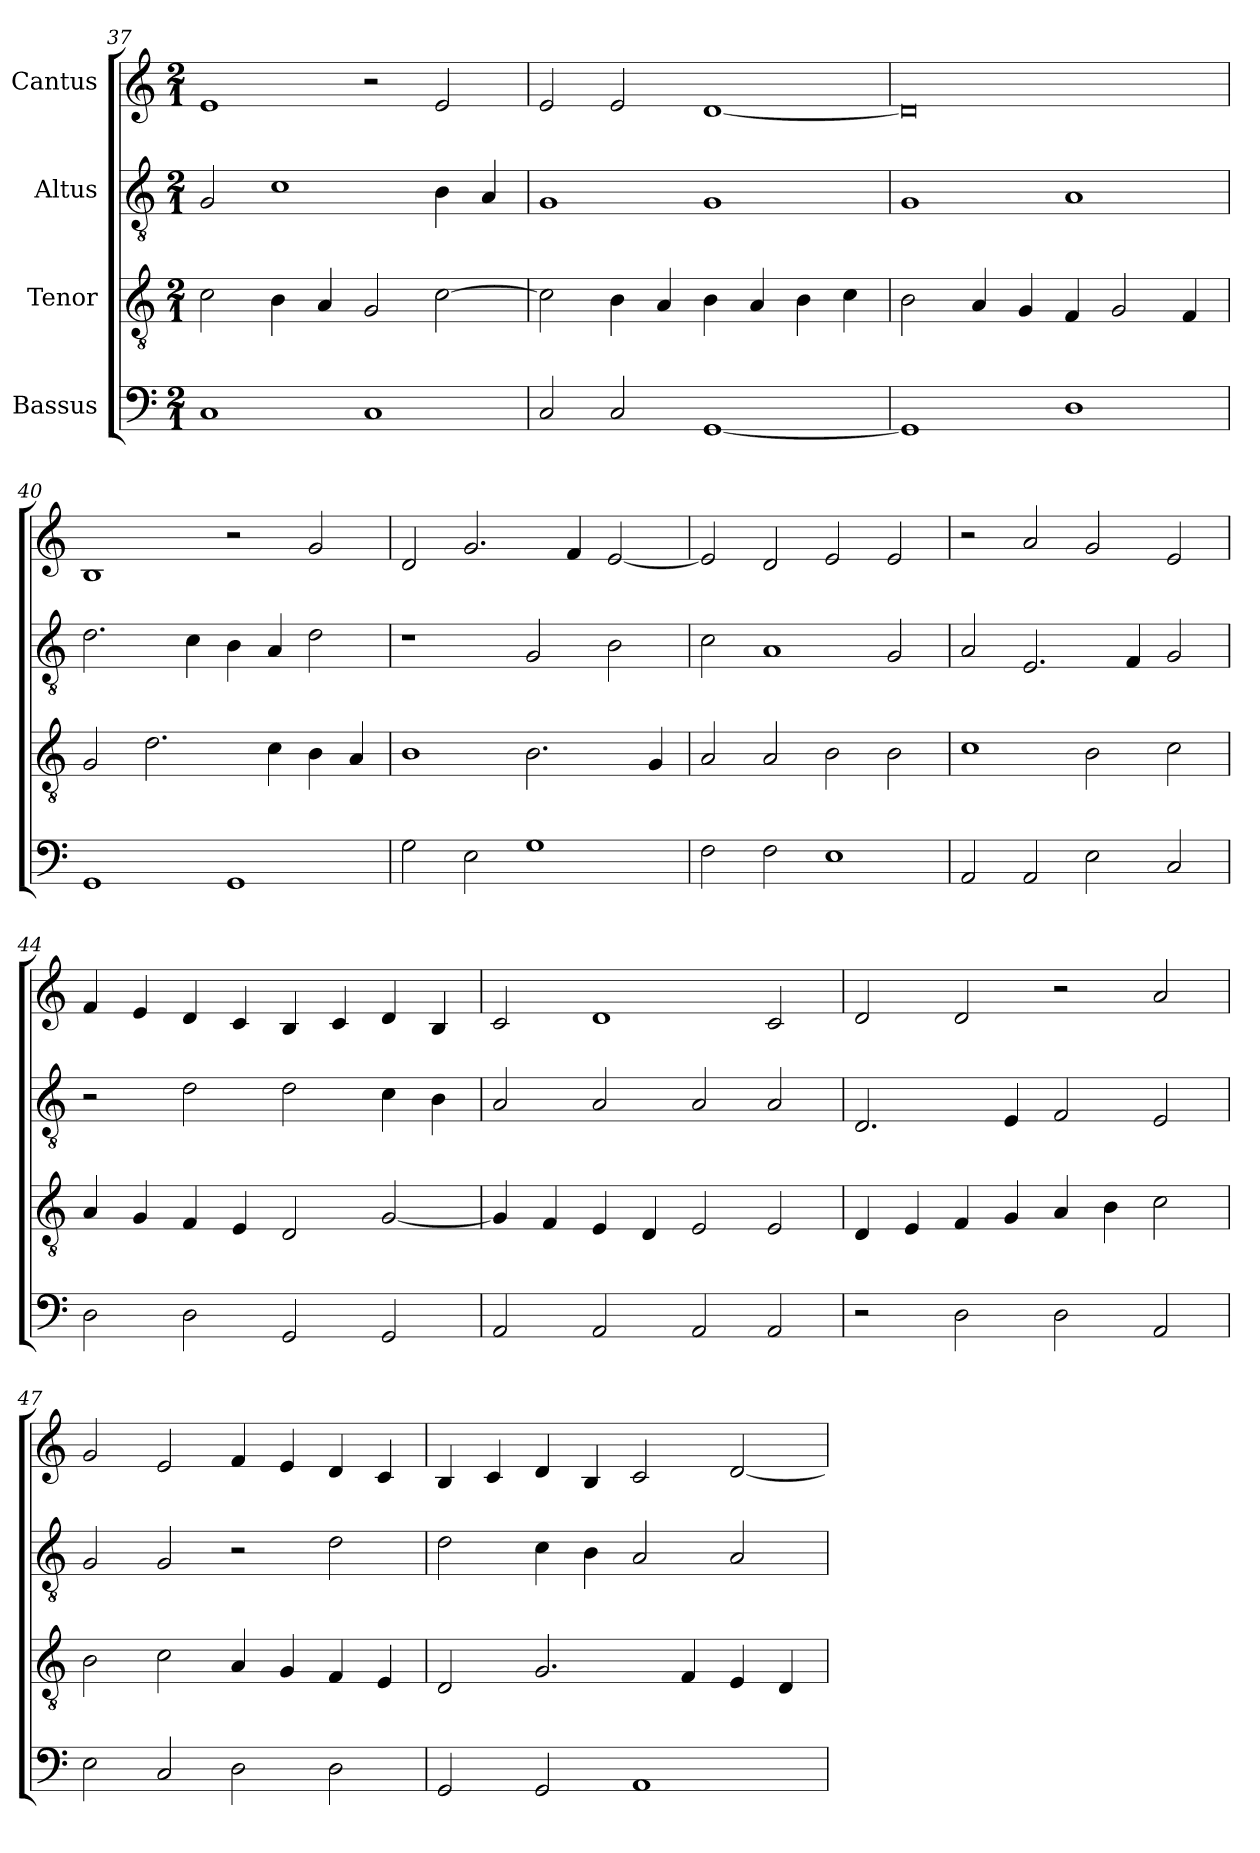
**kern	**kern	**kern	**kern
*part4	*part3	*part2	*part1
*staff4	*staff3	*staff2	*staff1
*I"Bassus	*I"Tenor	*I"Altus	*I"Cantus
*clefF4	*clefGv2	*clefGv2	*clefG2
*	*ITrd7c12	*ITrd7c12	*
*k[]	*k[]	*k[]	*k[]
*C:	*C:	*C:	*C:
*M2/1	*M2/1	*M2/1	*M2/1
=37	=37	=37	=37
1Ci	2Ci\	2GGi/	1ei
.	4BBi\	1Ci	.
.	4AAi/	.	.
1Ci	2GGi/	.	2r
.	[>2Ci\	4BBi\	2ei/
.	.	4AAi/	.
=38	=38	=38	=38
2Ci/	2Ci\]	1GGi	2ei/
2Ci/	4BBi\	.	2ei/
.	4AAi/	.	.
[<1GGi	4BBi\	1GGi	[<1di
.	4AAi/	.	.
.	4BBi\	.	.
.	4Ci\	.	.
=39	=39	=39	=39
1GGi]	2BBi\	1GGi	0di]
.	4AAi/	.	.
.	4GGi/	.	.
1Di	4FFi/	1AAi	.
.	2GGi/	.	.
.	4FFi/	.	.
=40	=40	=40	=40
1GGi	2GGi/	2.Di\	1Bi
.	2.Di\	.	.
.	.	4Ci\	.
1GGi	.	4BBi\	2r
.	4Ci\	4AAi/	.
.	4BBi\	2Di\	2gi/
.	4AAi/	.	.
!!LO:LB:g=z
=41	=41	=41	=41
2Gi\	1BBi	1r	2di/
2Ei\	.	.	2.gi/
1Gi	2.BBi\	2GGi/	.
.	.	.	4fi/
.	.	2BBi\	[<2ei/
.	4GGi/	.	.
=42	=42	=42	=42
2Fi\	2AAi/	2Ci\	2ei/]
2Fi\	2AAi/	1AAi	2di/
1Ei	2BBi\	.	2ei/
.	2BBi\	2GGi/	2ei/
=43	=43	=43	=43
2AAi/	1Ci	2AAi/	2r
2AAi/	.	2.EEi/	2ai/
2Ei\	2BBi\	.	2gi/
.	.	4FFi/	.
2Ci/	2Ci\	2GGi/	2ei/
=44	=44	=44	=44
2Di\	4AAi/	2r	4fi/
.	4GGi/	.	4ei/
2Di\	4FFi/	2Di\	4di/
.	4EEi/	.	4ci/
2GGi/	2DDi/	2Di\	4Bi/
.	.	.	4ci/
2GGi/	[<2GGi/	4Ci\	4di/
.	.	4BBi\	4Bi/
=45	=45	=45	=45
2AAi/	4GGi/]	2AAi/	2ci/
.	4FFi/	.	.
2AAi/	4EEi/	2AAi/	1di
.	4DDi/	.	.
2AAi/	2EEi/	2AAi/	.
2AAi/	2EEi/	2AAi/	2ci/
!!LO:LB:g=z
=46	=46	=46	=46
2r	4DDi/	2.DDi/	2di/
.	4EEi/	.	.
2Di\	4FFi/	.	2di/
.	4GGi/	4EEi/	.
2Di\	4AAi/	2FFi/	2r
.	4BBi\	.	.
2AAi/	2Ci\	2EEi/	2ai/
=47	=47	=47	=47
2Ei\	2BBi\	2GGi/	2gi/
2Ci/	2Ci\	2GGi/	2ei/
2Di\	4AAi/	2r	4fi/
.	4GGi/	.	4ei/
2Di\	4FFi/	2Di\	4di/
.	4EEi/	.	4ci/
=48	=48	=48	=48
2GGi/	2DDi/	2Di\	4Bi/
.	.	.	4ci/
2GGi/	2.GGi/	4Ci\	4di/
.	.	4BBi\	4Bi/
1AAi	.	2AAi/	2ci/
.	4FFi/	.	.
.	4EEi/	2AAi/	[<2di/
.	4DDi/	.	.
=	=	=	=
*-	*-	*-	*-
